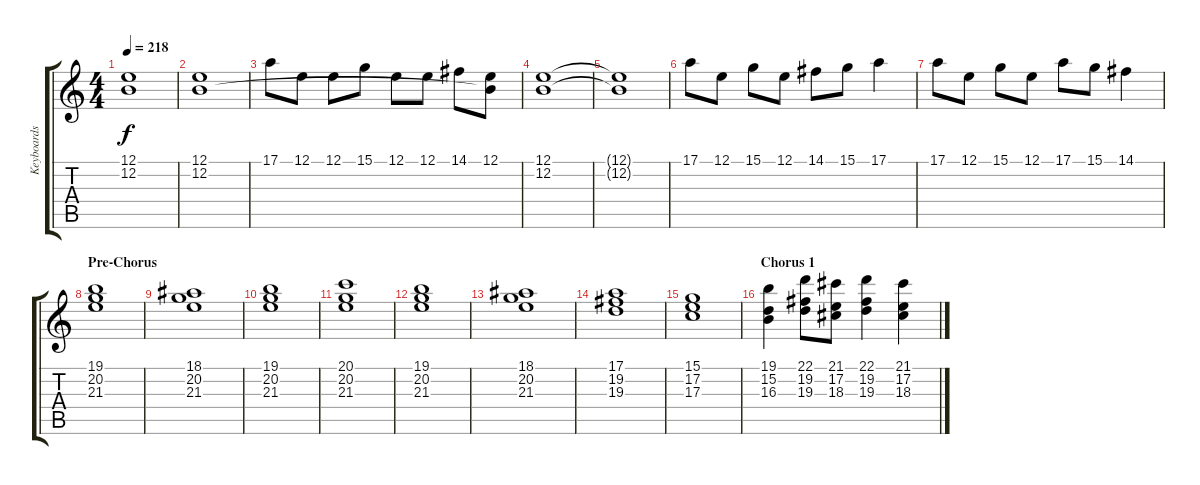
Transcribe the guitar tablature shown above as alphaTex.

\track ("Keyboards 2" "Keyboards ") {instrument stringensemble1}
\staff {score tabs}
\tuning (E4 B3 G3 D3 A2 E2) {hide}
\ts (4 4)
\tempo 218
\clef g2
\ks c
(12.1{t} 12.2{t}).1{dy f} |
(12.1 12.2).1 |
17.1.8 12.1.8 12.1.8 15.1.8 12.1.8 12.1.8 14.1.8 (12.1 12.2{t}).8 |
(12.1 12.2).1 |
(12.1{t} 12.2{t}).1 |
17.1.8 12.1.8 15.1.8 12.1.8 14.1.8 15.1.8 17.1.4 |
17.1.8 12.1.8 15.1.8 12.1.8 17.1.8 15.1.8 14.1.4 |
\section ("" "Pre-Chorus")
(19.1 20.2 21.3).1 |
(18.1 20.2 21.3).1 |
(19.1 20.2 21.3).1 |
(20.1 20.2 21.3).1 |
(19.1 20.2 21.3).1 |
(18.1 20.2 21.3).1 |
(17.1 19.2 19.3).1 |
(15.1 17.2 17.3).1 |
\section ("" "Chorus 1")
(19.1 15.2 16.3).4 (22.1 19.2 19.3).8 (21.1 17.2 18.3).8 (22.1 19.2 19.3).4 (21.1 17.2 18.3).4
